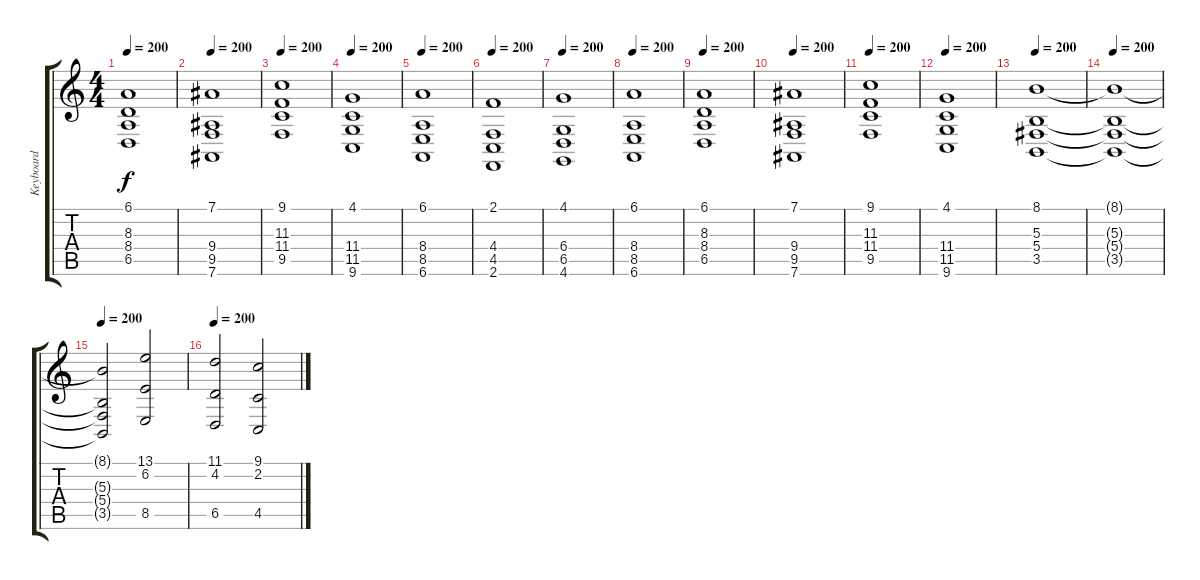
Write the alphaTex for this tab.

\track ("Keyboard" "Keyboard") {instrument pad2warm}
\staff {score tabs}
\tuning (Eb4 Bb3 Gb3 Db3 Ab2 Eb2) {hide}
\ts (4 4)
\tempo 200
\clef g2
\ks c
(6.1 8.3 8.4 6.5).1{dy f} |
\tempo 200
(7.1 9.4 9.5 7.6).1 |
\tempo 200
(9.1 11.3 11.4 9.5).1 |
\tempo 200
(4.1 11.4 11.5 9.6).1 |
\tempo 200
(6.1 8.4 8.5 6.6).1 |
\tempo 200
(2.1 4.4 4.5 2.6).1 |
\tempo 200
(4.1 6.4 6.5 4.6).1 |
\tempo 200
(6.1 8.4 8.5 6.6).1 |
\tempo 200
(6.1 8.3 8.4 6.5).1 |
\tempo 200
(7.1 9.4 9.5 7.6).1 |
\tempo 200
(9.1 11.3 11.4 9.5).1 |
\tempo 200
(4.1 11.4 11.5 9.6).1 |
\tempo 200
(8.1 5.3 5.4 3.5).1 |
\tempo 200
(8.1{t} 5.3{t} 5.4{t} 3.5{t}).1 |
\tempo 200
(8.1{t} 5.3{t} 5.4{t} 3.5{t}).2 (13.1 6.2 8.5).2 |
\tempo 200
(11.1 4.2 6.5).2 (9.1 2.2 4.5).2
